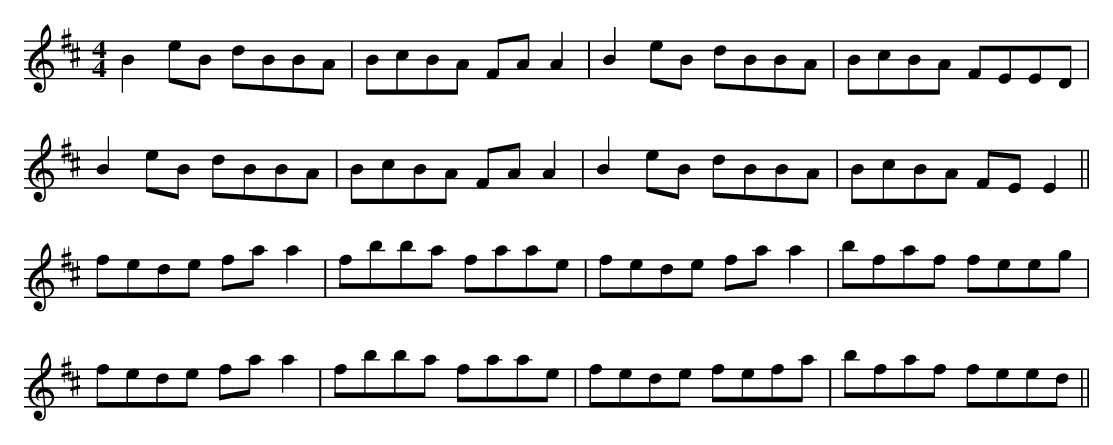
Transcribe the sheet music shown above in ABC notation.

X:1
M:4/4
K:Edor
B2eB dBBA|BcBA FAA2|B2eB dBBA|BcBA FEED|
B2eB dBBA|BcBA FAA2|B2eB dBBA|BcBA FEE2||
fede faa2|fbba faae|fede faa2|bfaf feeg|
fede faa2|fbba faae|fede fefa|bfaf feed||
